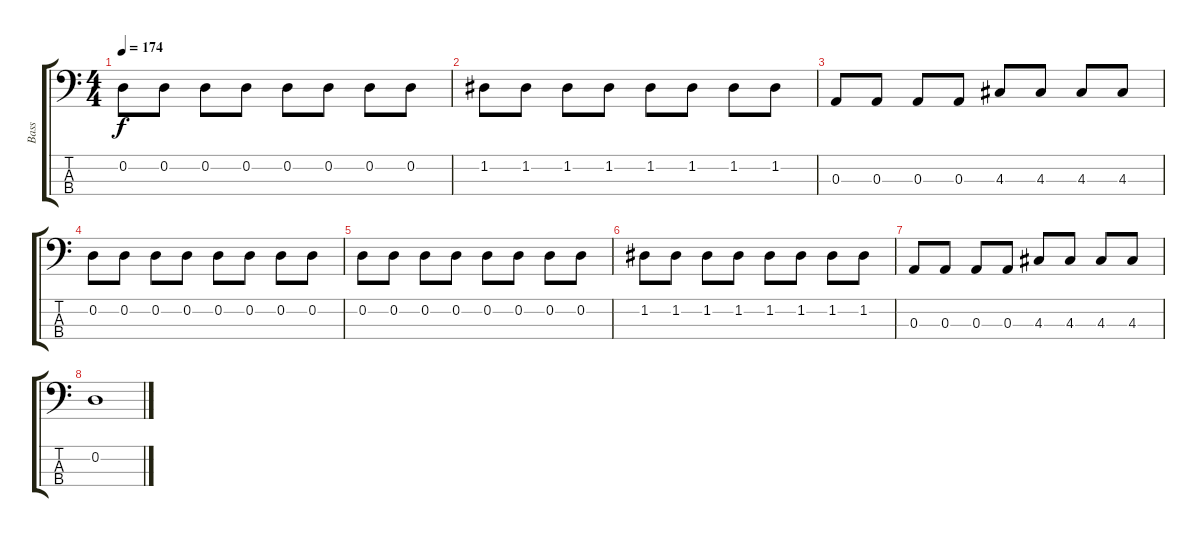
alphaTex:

\track ("Bass" "Bass") {instrument electricbassfinger}
\staff {score tabs}
\tuning (G2 D2 A1 E1) {hide}
\ts (4 4)
\tempo 174
\clef f4
\ks c
0.2.8{dy f} 0.2.8 0.2.8 0.2.8 0.2.8 0.2.8 0.2.8 0.2.8 |
1.2.8 1.2.8 1.2.8 1.2.8 1.2.8 1.2.8 1.2.8 1.2.8 |
0.3.8 0.3.8 0.3.8 0.3.8 4.3.8 4.3.8 4.3.8 4.3.8 |
0.2.8 0.2.8 0.2.8 0.2.8 0.2.8 0.2.8 0.2.8 0.2.8 |
0.2.8 0.2.8 0.2.8 0.2.8 0.2.8 0.2.8 0.2.8 0.2.8 |
1.2.8 1.2.8 1.2.8 1.2.8 1.2.8 1.2.8 1.2.8 1.2.8 |
0.3.8 0.3.8 0.3.8 0.3.8 4.3.8 4.3.8 4.3.8 4.3.8 |
0.2.1
